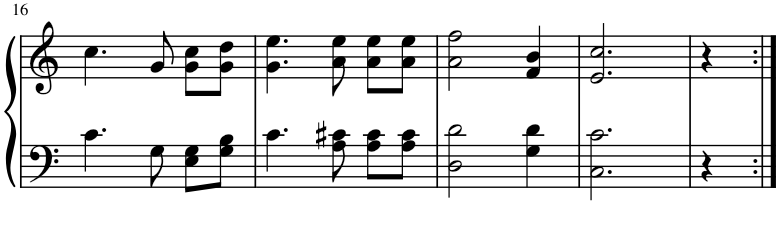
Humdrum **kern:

**kern	**kern
*part1	*part1
*staff2	*staff1
*I"Piano	*
*I'Pno.	*
!!LO:PB:g=z
*clefF4	*clefG2
*k[]	*k[]
*M3/4	*M3/4
=16	=16
4.c\	4.cc\
8G\	8g/
8E\ 8G\L	8g\ 8cc\L
8G\ 8B\J	8g\ 8dd\J
=17	=17
4.c\	4.g\ 4.ee\
8A\ 8c#X\	8a\ 8ee\
8A\ 8c#\L	8a\ 8ee\L
8A\ 8c#\J	8a\ 8ee\J
=18	=18
2D\ 2d\	2a\ 2ff\
4G\ 4d\	4f/ 4b/
=19	=19
2.C\ 2.c\	2.e/ 2.cc/
=20	=20
4r	4r
=:|!	=:|!
*-	*-
